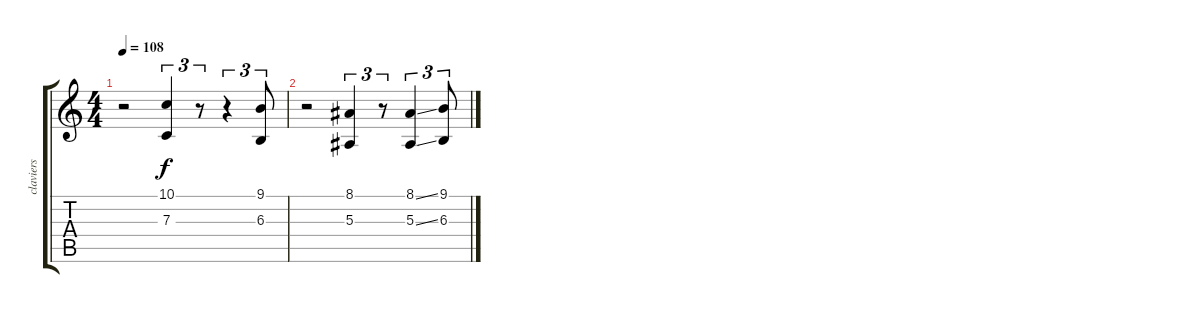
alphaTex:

\track ("claviers" "claviers") {instrument trumpet}
\staff {score tabs}
\tuning (D4 A3 F3 C3 G2 D2) {hide}
\ts (4 4)
\tempo 108
\clef g2
\ks c
r.2{dy f} (10.1 7.3).4{tu (3 2)} r.8{tu (3 2)} r.4{tu (3 2)} (9.1 6.3).8{tu (3 2)} |
r.2 (8.1 5.3).4{tu (3 2)} r.8{tu (3 2)} (8.1{ss} 5.3{ss}).4{tu (3 2)} (9.1 6.3).8{tu (3 2)}
